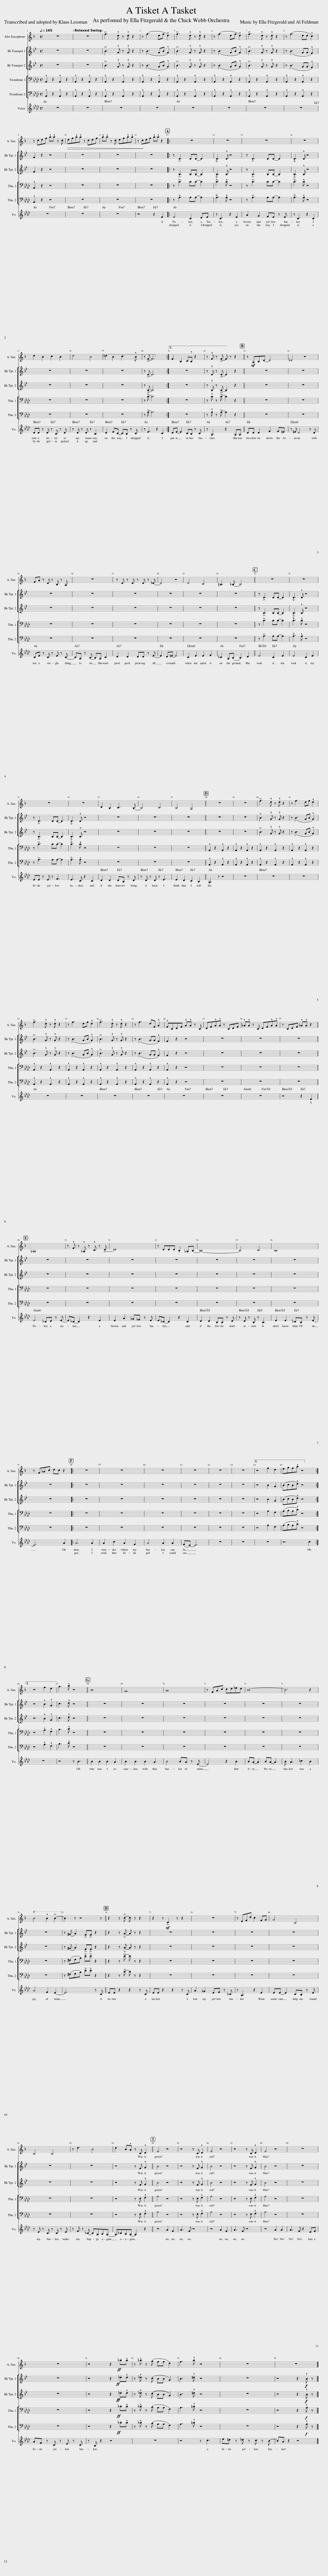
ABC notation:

X:1
%%score 1 [ 2 3 ] [ 4 5 ] 6
L:1/8
Q:1/4=165
M:4/4
I:linebreak $
K:Ab
V:1 treble transpose=-9
V:2 treble transpose=-2
V:3 treble transpose=-2
V:4 bass
V:5 bass
V:6 treble
V:1
[K:F] z8 | z8 | !>!f3 .d z .d z2 | z (f3 df !^!d2) | !>!f3 .d z .d z2 | %5
 z (f3 df !^!d2) | !>!f3 .d z .d z2 | z (f3 dd !^!c2) |$ z cdf !^!a!^!a z c |!>(! df!^!a!^!a z cdf!>)! | %10
 !^!a!^!a z c df!^!a!^!a | z cdf !^!a!^!a z2 |: z8 | z8 | z8 | %15
 z8 |$ d2 B2 c2 B2 | d4 B4 |1 d2 B2 c3 !^!B || z !>!F- F6 :|2 %20
 F2 B,2 C.B, z2 || z !^!F z !>!F- F z z2 || z!mf! A,B,D- D4 | _D4 z4 |$ FA z D z B, z A, | %25
 z8 | z D z D z D z _D- | D4 z4 | D4 C4 | =B,3 _B,- B,4 || %30
 z8 | z8 |$ z8 | z8 | D2 B,2 C3 B,- | %35
 B,4 C4 | B,4 A,4 || z8 | z8 | !>!f3 .d z .d z2 | %40
 z f3 df !^!d2 |$ !>!f3 .d z .d z2 | z f3 df !^!d2 | !>!f3 .d z .d z2 | z f3 dF !^!A2 | %45
 !^!FCDF !^!A!^!A z C | DF!^!A!^!A z CDF | !^!_A!^!A z C DF!^!A!^!A | z CDF !^!_A!^!A z2 ||$ _A,8 | %50
 z !^!F z !^!_A, z !^!C z !>!D- | D8 | z DDD !tenuto!B,2 _A,B,- | B,8- | B,4 C4 | %55
 B,8 |$ z F_Ac dc z2 |: z8 | z8 | z8 | %60
 z8 | z8 | z8 |1 z4 f2 d2 || egf!^!a z4 :|2$ %65
 z4 f2 d2 || g3 !^!a z4 || B8 | G8 | A8 | %70
 z FAc cd_ed | B8- | B6 z2 |$!8vb(! B,4 !^!B,2 !>!B,2-!8vb)! | B2 z z4 z || %75
 z2 z !>!c- c z z2 | z2 z!mf! !>!C2 z z2 | z8 | z EFd c2 FG | G4 B,4 |$ %80
 B,4 B,4 | z d3 B4 | d2 B!^!A z C !^!D2 || F4 z4 | z4 z C !^!D2 | %85
 F4 z4 | z4 z C !^!D2 | F4 z4 | z8 |$ z8 | %90
 z4 z2!ff! !tenuto!_a!^!a | z !^!_a z (g ff d2) | f3 .a z4 | z8 | z8 |] %95
V:2
[K:Bb] z8 | z8 | !>!B3 .G z .G z2 | z (B3 GB !^!G2) | !>!B3 .G z .G z2 | %5
 z (B3 GB !^!G2) | !>!B3 .G z .G z2 | z (B3 GG !^!F2) |$ F2 z2 z4 | z8 | %10
 z8 | z8 |: z !>!D3 DD- D2 | D3 !^!D z4 | z !>!D3 DD- D2 | %15
 D3 !^!D z4 |$ z8 | z8 |1 z8 || z !>!D- D6 :|2 %20
 z8 || z .D z !>!D- D2 z2 || z8 | z8 |$ z8 | %25
 z8 | z8 | z8 | z8 | z8 || %30
 z !>!D3 DD- D2 | D3 !^!D z4 |$ z !>!D3 DD- D2 | D3 !^!D z4 | z8 | %35
 z8 | z8 || z8 | z8 | !>!B3 .G z .G z2 | %40
 z (B3 GB !^!G2) |$ !>!B3 .G z .G z2 | z (B3 GB !^!G2) | !>!B3 .G z .G z2 | z (B3 GG !^!F2) | %45
 F2 z2 z4 | z8 | z8 | z8 ||$ z8 | %50
 z8 | z8 | z8 | z8 | z8 | %55
 z8 |$ z8 |: z8 | z8 | z8 | %60
 z8 | z8 | z8 |1 z4 B2 G2 || (BcB!^!d) z4 :|2$ %65
 z4 !^!B2 !^!G2 || c3 !^!d z4 || z8 | z8 | z8 | %70
 z8 | z8 | z8 |$ z8 | z (^G A2) !>!F!>!F z2 || %75
 z2 z !>!A- A z z2 | z8 | z8 | z8 | z8 |$ %80
 z8 | z8 | z4 z F !^!G2 || B4 z4 | z4 z F !^!G2 | %85
 B4 z4 | z4 z F !^!G2 | B4 z4 | z8 |$ z8 | %90
 z4 z2!ff! !tenuto!_d!^!d | z !^!_d z (c BB G2) | B3 .=d z4 | z8 | z4 z2!f!!f! .B z |] %95
V:3
[K:Bb] z8 | z8 | !>!B3 .G z .G z2 | z (B3 GB !^!G2) | !>!B3 .G z .G z2 | %5
 z (B3 GB !^!G2) | !>!B3 .G z .G z2 | z (B3 GG !^!F2) |$ F2 z2 z4 | z8 | %10
 z8 | z8 |: z !>!B,3 B,B,- B,2 | B,3 !^!B, z4 | z !>!B,3 B,B,- B,2 | %15
 B,3 !^!B, z4 |$ z8 | z8 |1 z8 || z !>!B,- B,6 :|2 %20
 z8 || z .B, z !>!B,- B,2 z2 || z8 | z8 |$ z8 | %25
 z8 | z8 | z8 | z8 | z8 || %30
 z !>!B,3 B,B,- B,2 | B,3 !^!B, z4 |$ z !>!B,3 B,B,- B,2 | B,3 !^!B, z4 | z8 | %35
 z8 | z8 || z8 | z8 | !>!B3 .G z .G z2 | %40
 z (B3 GB !^!G2) |$ !>!B3 .G z .G z2 | z (B3 GB !^!G2) | !>!B3 .G z .G z2 | z (B3 GG !^!F2) | %45
 F2 z2 z4 | z8 | z8 | z8 ||$ z8 | %50
 z8 | z8 | z8 | z8 | z8 | %55
 z8 |$ z8 |: z8 | z8 | z8 | %60
 z8 | z8 | z8 |1 z4 B2 G2 || (BcB!^!d) z4 :|2$ %65
 z4 !^!B2 !^!G2 || c3 !^!d z4 || z8 | z8 | z8 | %70
 z8 | z8 | z8 |$ z8 | z (^G A2) !>!F!>!F z2 || %75
 z2 z !>!A- A z z2 | z8 | z8 | z8 | z8 |$ %80
 z8 | z8 | z4 z F !^!G2 || B4 z4 | z4 z F !^!G2 | %85
 B4 z4 | z4 z F !^!G2 | B4 z4 | z8 |$ z8 | %90
 z4 z2!ff!!ff! !tenuto!_d!^!d | z !^!_d z ((c BB G2)) | B3 .=d z4 | z8 | z4 z2!f!!f! .B z |] %95
V:4
 !^!A,,2 z2 !^!A,,2 z2 | !^!A,,2 z2 !^!A,,2 z2 | !^!A,,2 z2 !^!A,,2 z2 | !^!A,,2 z2 !^!A,,2 z2 | !^!A,,2 z2 !^!A,,2 z2 | %5
 !^!A,,2 z2 !^!A,,2 z2 | !^!A,,2 z2 !^!A,,2 z2 | !^!A,,2 z2 !^!A,,2 z2 |$ !^!A,,2 z2 z4 | z8 | %10
 z8 | z8 |: z !>!C3 CC- C2 | C3 !^!C z4 | z !>!C3 CC- C2 | %15
 C3 !^!C z4 |$ z8 | z8 |1 z8 || z !>!C- C6 :|2 %20
 z8 || z .C z !>!C- C2 z2 || z8 | z8 |$ z8 | %25
 z8 | z8 | z8 | z8 | z8 || %30
 z !>!C3 CC- C2 | C3 !^!C z4 |$ z !>!C3 CC- C2 | C3 !^!C z4 | z8 | %35
 z8 | z8 || !^!A,,2 z2 !^!A,,2 z2 | !^!A,,2 z2 !^!A,,2 z2 | !^!A,,2 z2 !^!A,,2 z2 | %40
 !^!A,,2 z2 !^!A,,2 z2 |$ !^!A,,2 z2 !^!A,,2 z2 | !^!A,,2 z2 !^!A,,2 z2 | !^!A,,2 z2 !^!A,,2 z2 | !^!A,,2 z2 !^!A,,2 z2 | %45
 !^!A,,2 z2 z4 | z8 | z8 | z8 ||$ z8 | %50
 z8 | z8 | z8 | z8 | z8 | %55
 z8 |$ z8 |: z8 | z8 | z8 | %60
 z8 | z8 | z8 |1 z4 A,2 F,2 || (A,B,A,!^!C) z4 :|2$ %65
 z4 !^!A,2 !^!F,2 || B,3 !^!C z4 || z8 | z8 | z8 | %70
 z8 | z8 | z8 |$ z8 | z (^F,G,B,) !>!E!>!E z2 || %75
 z2 z !>!E- E z z2 | z8 | z8 | z8 | z8 |$ %80
 z8 | z8 | z4 z E, !^!F,2 || A,4 z4 | z4 z E, !^!F,2 | %85
 A,4 z4 | z4 z E, !^!F,2 | A,4 z4 | z8 |$ z8 | %90
 z4 z2!ff! !tenuto!_C!^!C | z !^!_C z (B, A,A, F,2) | A,3 .=C z4 | z8 | z4 z2!f! .A, z |] %95
V:5
 !^!A,,2 z2 !^!A,,2 z2 | !^!A,,2 z2 !^!A,,2 z2 | !^!A,,2 z2 !^!A,,2 z2 | !^!A,,2 z2 !^!A,,2 z2 | !^!A,,2 z2 !^!A,,2 z2 | %5
 !^!A,,2 z2 !^!A,,2 z2 | !^!A,,2 z2 !^!A,,2 z2 | !^!A,,2 z2 !^!A,,2 z2 |$ !^!A,,2 z2 z4 | z8 | %10
 z8 | z8 |: z !>!A,3 A,A,- A,2 | A,3 !^!A, z4 | z !>!A,3 A,A,- A,2 | %15
 A,3 !^!A, z4 |$ z8 | z8 |1 z8 || z !>!A,- A,6 :|2 %20
 z8 || z .A, z !>!A,- A,2 z2 || z8 | z8 |$ z8 | %25
 z8 | z8 | z8 | z8 | z8 || %30
 z !>!A,3 A,A,- A,2 | A,3 !^!A, z4 |$ z !>!A,3 A,A,- A,2 | A,3 !^!A, z4 | z8 | %35
 z8 | z8 || !^!A,,2 z2 !^!A,,2 z2 | !^!A,,2 z2 !^!A,,2 z2 | !^!A,,2 z2 !^!A,,2 z2 | %40
 !^!A,,2 z2 !^!A,,2 z2 |$ !^!A,,2 z2 !^!A,,2 z2 | !^!A,,2 z2 !^!A,,2 z2 | !^!A,,2 z2 !^!A,,2 z2 | !^!A,,2 z2 !^!A,,2 z2 | %45
 !^!A,,2 z2 z4 | z8 | z8 | z8 ||$ z8 | %50
 z8 | z8 | z8 | z8 | z8 | %55
 z8 |$ z8 |: z8 | z8 | z8 | %60
 z8 | z8 | z8 |1 z4 A,2 F,2 || (A,B,A,!^!C) z4 :|2$ %65
 z4 !^!A,2 !^!F,2 || B,3 !^!C z4 || z8 | z8 | z8 | %70
 z8 | z8 | z8 |$ z8 | z (^F,G,B,) !>!E!>!E z2 || %75
 z2 z !>!C- C z z2 | z8 | z8 | z8 | z8 |$ %80
 z8 | z8 | z4 z E, !^!F,2 || A,4 z4 | z4 z E, !^!F,2 | %85
 A,4 z4 | z4 z E, !^!F,2 | A,4 z4 | z8 |$ z8 | %90
 z4 z2!ff! !tenuto!_C!^!C | z !^!_C z (B, A,A, F,2) | A,3 .=C z4 | z8 | z4 z2!f! .A, z |] %95
V:6
 z8 | z8 | z8 | z8 | z8 | %5
 z8 | z8 | z8 |$ z8 | z8 | %10
 z8 | z4 z2 E2 |: E4 C2 DE | z C3 z2 E2 | A2 G2 FE z E | %15
 z C3 z2 C2 |$ DD z D z B, z D | z D z D z B,3 |1 D2 EC- CB, z C || z E3 z2 C2 :|2 %20
 DE- E2 CB, z C || z A,3 z2 A,A, || DD D2 F2 F=E | z =E D4 z D |$ CE z C z E z C- | %25
 CA, z B,- B,A, C2 | D2 D2 DD z E- | E2 D=E- E4 | C2 E2 E2 F2 | _C2 A,(B, B,2) D2 || %30
 E4 C2 E2 | E4 C2 E2 |$ EE z E z F3 | E3 C z2 C2 | D2 D2 DB, z D | %35
 z D z D z E3 | E2 D2 C2 B,2 || A,3 z z4 | z8 | z8 | %40
 z8 |$ z8 | z8 | z8 | z8 | %45
 z8 | z8 | z8 | z4 z2 E2 ||$ E4 _CD z E- | %50
 E_C- C2 z2 E2 | E2 A2 _G_F z E | E_C- C2 z2 C2 | D2 D2 B,B, z D | z D z B, z B,3 | %55
 E2 E2 _CB, z E- |$ E6 A2 |: A6 A2 | A2 c2 A2 F2 | A4 A2 A2 | %60
 (FE-) E6 | z8 | z8 |1 z8 || z6 c2 :|2$ %65
 z8 || z4 z B3 || B2 B2 B2 A2 | B2 B2 B2 A2 | B4 BA z E- | %70
 E4 z2 B2 | BA- A2 BA- A2 | B A3 _c2 B2 |$ A4 F2 E2- | E6 z C || %75
 EE z2 z2 z C | EE z2 z2 z C | A2 _G2 EF z _C | z A,3 z2 E2 | EE- E2 CB, z E |$ %80
 z E z C z C z E | z F z _C- CA,B,A,- | A,_CB,A,- A,2 z2 || z4 A2 F2 | A3 F z4 | %85
 z4 A2 F2 | A3 F z4 | z4 A2 A2 | A3 F z2 EF |$ AF z C z E z C | %90
 z B, z2 z4 | z8 | z4 z c3 | e=d z _d z c z B- | BA z2 z4 |] %95
